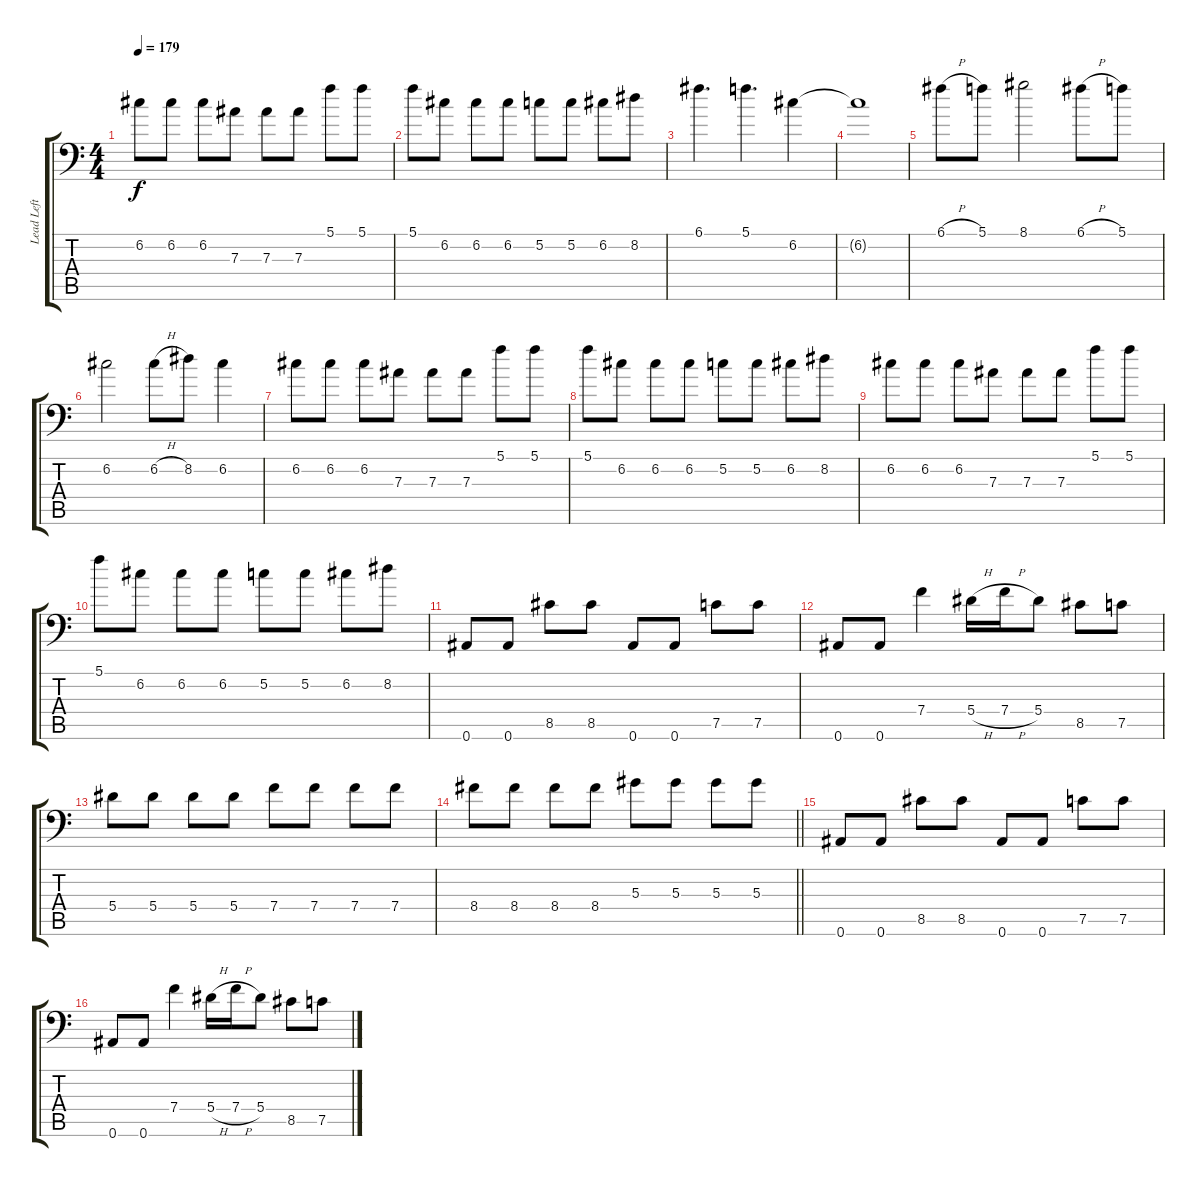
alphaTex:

\track ("Lead Left 1" "Lead Left ") {instrument distortionguitar}
\staff {score tabs}
\tuning (C4 G3 Eb3 Bb2 F2 Bb1) {hide}
\ts (4 4)
\tempo 179
\clef f4
\ks c
6.2.8{dy f} 6.2.8 6.2.8 7.3.8 7.3.8 7.3.8 5.1.8 5.1.8 |
5.1.8 6.2.8 6.2.8 6.2.8 5.2.8 5.2.8 6.2.8 8.2.8 |
6.1.4{d} 5.1.4{d} 6.2.4 |
6.2{t}.1 |
6.1{h}.8 5.1.8 8.1.2 6.1{h}.8 5.1.8 |
6.2.2 6.2{h}.8 8.2.8 6.2.4 |
6.2.8 6.2.8 6.2.8 7.3.8 7.3.8 7.3.8 5.1.8 5.1.8 |
5.1.8 6.2.8 6.2.8 6.2.8 5.2.8 5.2.8 6.2.8 8.2.8 |
6.2.8 6.2.8 6.2.8 7.3.8 7.3.8 7.3.8 5.1.8 5.1.8 |
5.1.8 6.2.8 6.2.8 6.2.8 5.2.8 5.2.8 6.2.8 8.2.8 |
0.6.8 0.6.8 8.5.8 8.5.8 0.6.8 0.6.8 7.5.8 7.5.8 |
0.6.8 0.6.8 7.4.4 5.4{h}.16 7.4{h}.16 5.4.8 8.5.8 7.5.8 |
5.4.8 5.4.8 5.4.8 5.4.8 7.4.8 7.4.8 7.4.8 7.4.8 |
\barLineRight lightlight
8.4.8 8.4.8 8.4.8 8.4.8 5.3.8 5.3.8 5.3.8 5.3.8 |
0.6.8 0.6.8 8.5.8 8.5.8 0.6.8 0.6.8 7.5.8 7.5.8 |
0.6.8 0.6.8 7.4.4 5.4{h}.16 7.4{h}.16 5.4.8 8.5.8 7.5.8
